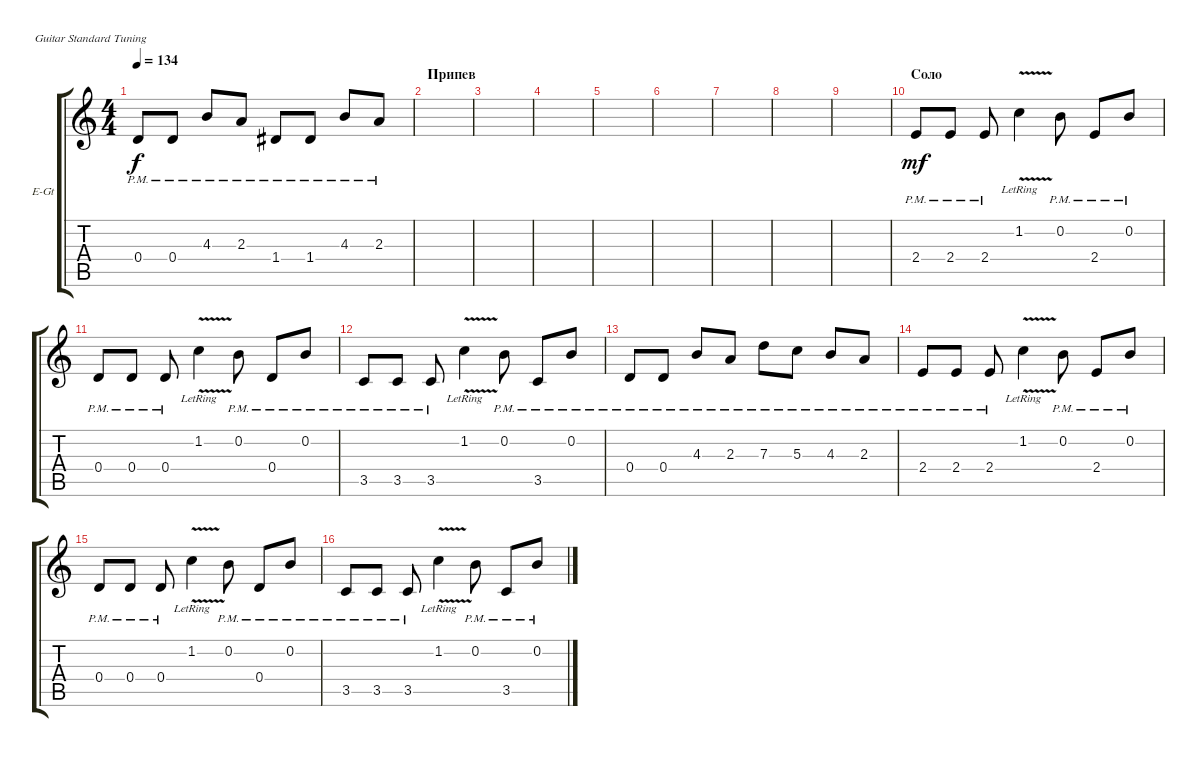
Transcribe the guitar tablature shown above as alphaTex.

\defaultSystemsLayout 4
\bracketExtendMode groupsimilarinstruments
\firstSystemTrackNameOrientation horizontal
\otherSystemsTrackNameOrientation horizontal
\track ("Electric Guitar" "E-Gt") {instrument distortionguitar}
\staff {score tabs}
\tuning (E4 B3 G3 D3 A2 E2)
\ts (4 4)
\tempo 134
\clef g2
\ks c
0.4{pm}.8{dy f} 0.4{pm}.8 4.3{pm}.8 2.3{pm}.8 1.4{pm}.8 1.4{pm}.8 4.3{pm}.8 2.3{pm}.8 |
\section ("" "Припев")
|
|
|
|
|
|
|
|
\section ("" "Соло")
2.4{pm}.8{dy mf} 2.4{pm}.8 2.4{pm}.8 1.2{v lr}.4 0.2{pm}.8 2.4{pm}.8 0.2{pm}.8 |
0.4{pm}.8 0.4{pm}.8 0.4{pm}.8 1.2{v lr}.4 0.2{pm}.8 0.4{pm}.8 0.2{pm}.8 |
3.5{pm}.8 3.5{pm}.8 3.5{pm}.8 1.2{v lr}.4 0.2{pm}.8 3.5{pm}.8 0.2{pm}.8 |
0.4{pm}.8 0.4{pm}.8 4.3{pm}.8 2.3{pm}.8 7.3{pm}.8 5.3{pm}.8 4.3{pm}.8 2.3{pm}.8 |
2.4{pm}.8 2.4{pm}.8 2.4{pm}.8 1.2{v lr}.4 0.2{pm}.8 2.4{pm}.8 0.2{pm}.8 |
0.4{pm}.8 0.4{pm}.8 0.4{pm}.8 1.2{v lr}.4 0.2{pm}.8 0.4{pm}.8 0.2{pm}.8 |
3.5{pm}.8 3.5{pm}.8 3.5{pm}.8 1.2{v lr}.4 0.2{pm}.8 3.5{pm}.8 0.2{pm}.8
